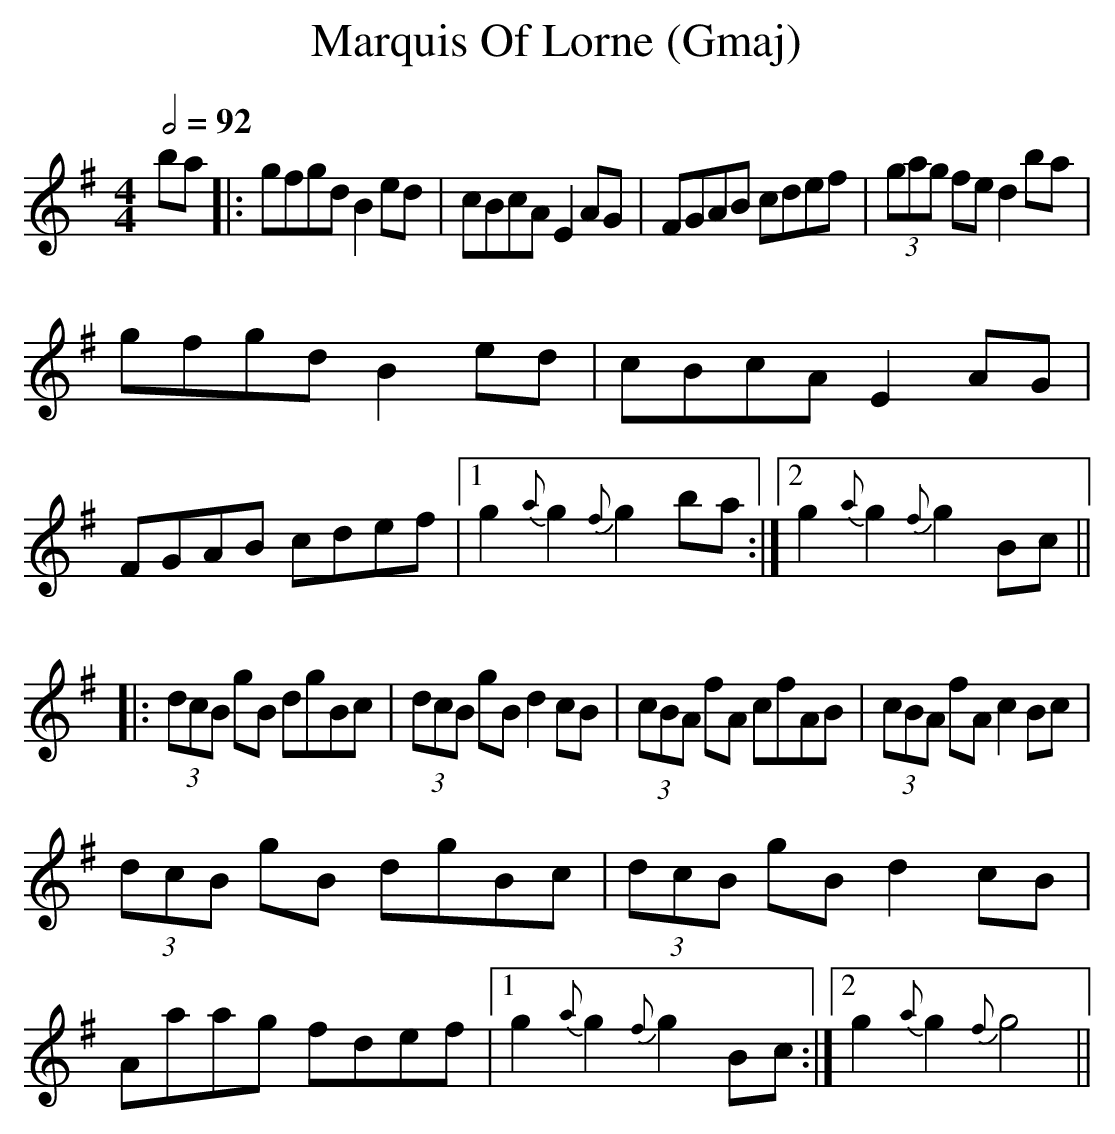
X:1
T:Marquis Of Lorne (Gmaj)
Q:1/2=92
M:4/4
L:1/8
K:Gmaj
ba|:gfgd B2ed|cBcA E2AG|FGAB cdef|(3gag fe d2ba|
gfgd B2ed|cBcA E2AG|FGAB cdef|1g2{a}g2{f}g2ba:|2g2{a}g2{f}g2Bc||
|:(3dcB gB dgBc|(3dcB gB d2cB|(3cBA fA cfAB|(3cBA fA c2Bc|
(3dcB gB dgBc|(3dcB gB d2cB|Aaag fdef|1g2{a}g2{f}g2Bc:|2g2{a}g2{f}g4||
